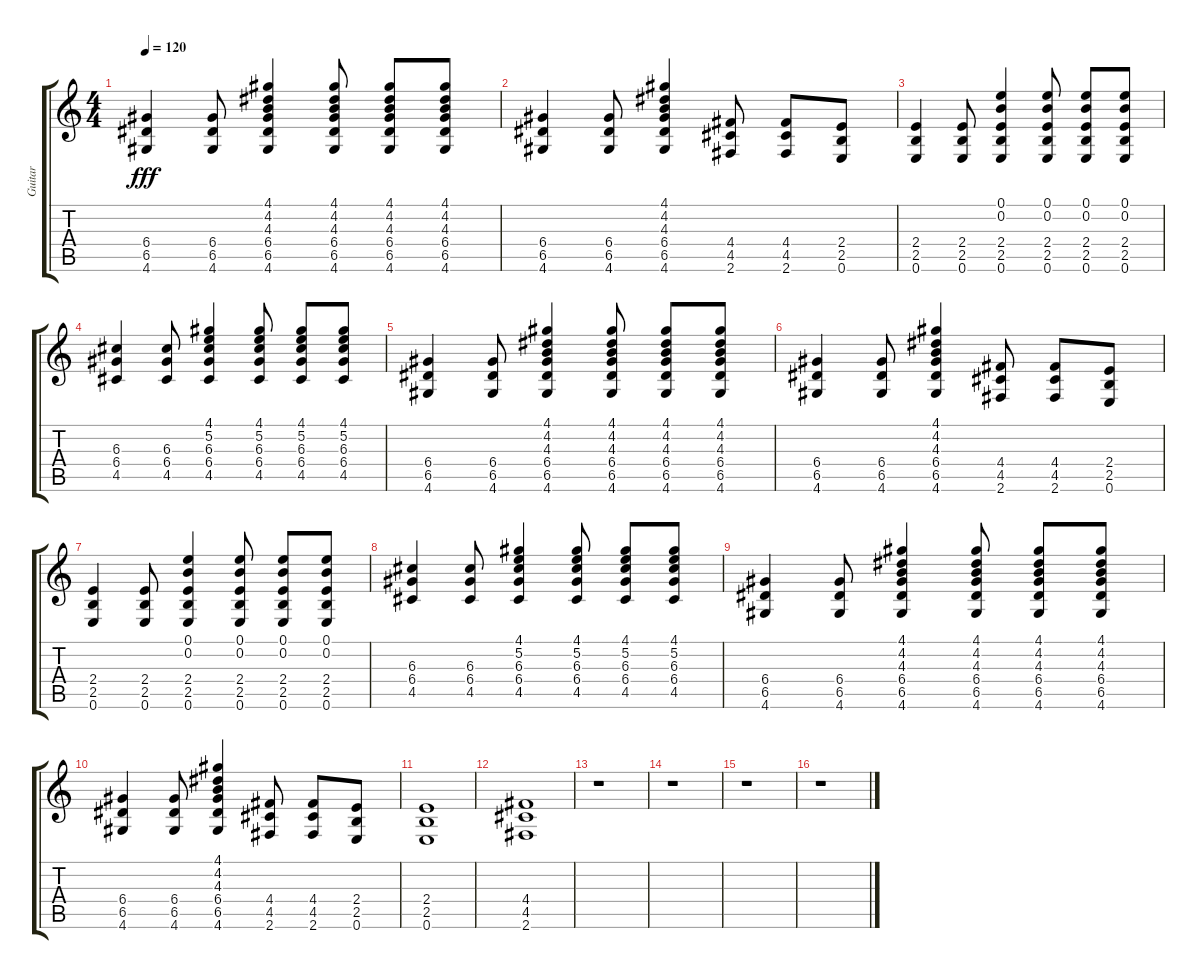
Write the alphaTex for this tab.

\track ("Guitar" "Guitar") {instrument distortionguitar}
\staff {score tabs}
\tuning (E4 B3 G3 D3 A2 E2) {hide}
\ts (4 4)
\tempo 120
\clef g2
\ks c
(6.4 6.5 4.6).4{dy fff} (6.4 6.5 4.6).8 (4.1 4.2 4.3 6.4 6.5 4.6).4 (4.1 4.2 4.3 6.4 6.5 4.6).8 (4.1 4.2 4.3 6.4 6.5 4.6).8 (4.1 4.2 4.3 6.4 6.5 4.6).8 |
(6.4 6.5 4.6).4 (6.4 6.5 4.6).8 (4.1 4.2 4.3 6.4 6.5 4.6).4 (4.4 4.5 2.6).8 (4.4 4.5 2.6).8 (2.4 2.5 0.6).8 |
(2.4 2.5 0.6).4 (2.4 2.5 0.6).8 (0.1 0.2 2.4 2.5 0.6).4 (0.1 0.2 2.4 2.5 0.6).8 (0.1 0.2 2.4 2.5 0.6).8 (0.1 0.2 2.4 2.5 0.6).8 |
(6.3 6.4 4.5).4 (6.3 6.4 4.5).8 (4.1 5.2 6.3 6.4 4.5).4 (4.1 5.2 6.3 6.4 4.5).8 (4.1 5.2 6.3 6.4 4.5).8 (4.1 5.2 6.3 6.4 4.5).8 |
(6.4 6.5 4.6).4 (6.4 6.5 4.6).8 (4.1 4.2 4.3 6.4 6.5 4.6).4 (4.1 4.2 4.3 6.4 6.5 4.6).8 (4.1 4.2 4.3 6.4 6.5 4.6).8 (4.1 4.2 4.3 6.4 6.5 4.6).8 |
(6.4 6.5 4.6).4 (6.4 6.5 4.6).8 (4.1 4.2 4.3 6.4 6.5 4.6).4 (4.4 4.5 2.6).8 (4.4 4.5 2.6).8 (2.4 2.5 0.6).8 |
(2.4 2.5 0.6).4 (2.4 2.5 0.6).8 (0.1 0.2 2.4 2.5 0.6).4 (0.1 0.2 2.4 2.5 0.6).8 (0.1 0.2 2.4 2.5 0.6).8 (0.1 0.2 2.4 2.5 0.6).8 |
(6.3 6.4 4.5).4 (6.3 6.4 4.5).8 (4.1 5.2 6.3 6.4 4.5).4 (4.1 5.2 6.3 6.4 4.5).8 (4.1 5.2 6.3 6.4 4.5).8 (4.1 5.2 6.3 6.4 4.5).8 |
(6.4 6.5 4.6).4 (6.4 6.5 4.6).8 (4.1 4.2 4.3 6.4 6.5 4.6).4 (4.1 4.2 4.3 6.4 6.5 4.6).8 (4.1 4.2 4.3 6.4 6.5 4.6).8 (4.1 4.2 4.3 6.4 6.5 4.6).8 |
(6.4 6.5 4.6).4 (6.4 6.5 4.6).8 (4.1 4.2 4.3 6.4 6.5 4.6).4 (4.4 4.5 2.6).8 (4.4 4.5 2.6).8 (2.4 2.5 0.6).8 |
(2.4 2.5 0.6).1 |
(4.4 4.5 2.6).1 |
r.1 |
r.1 |
r.1 |
r.1
